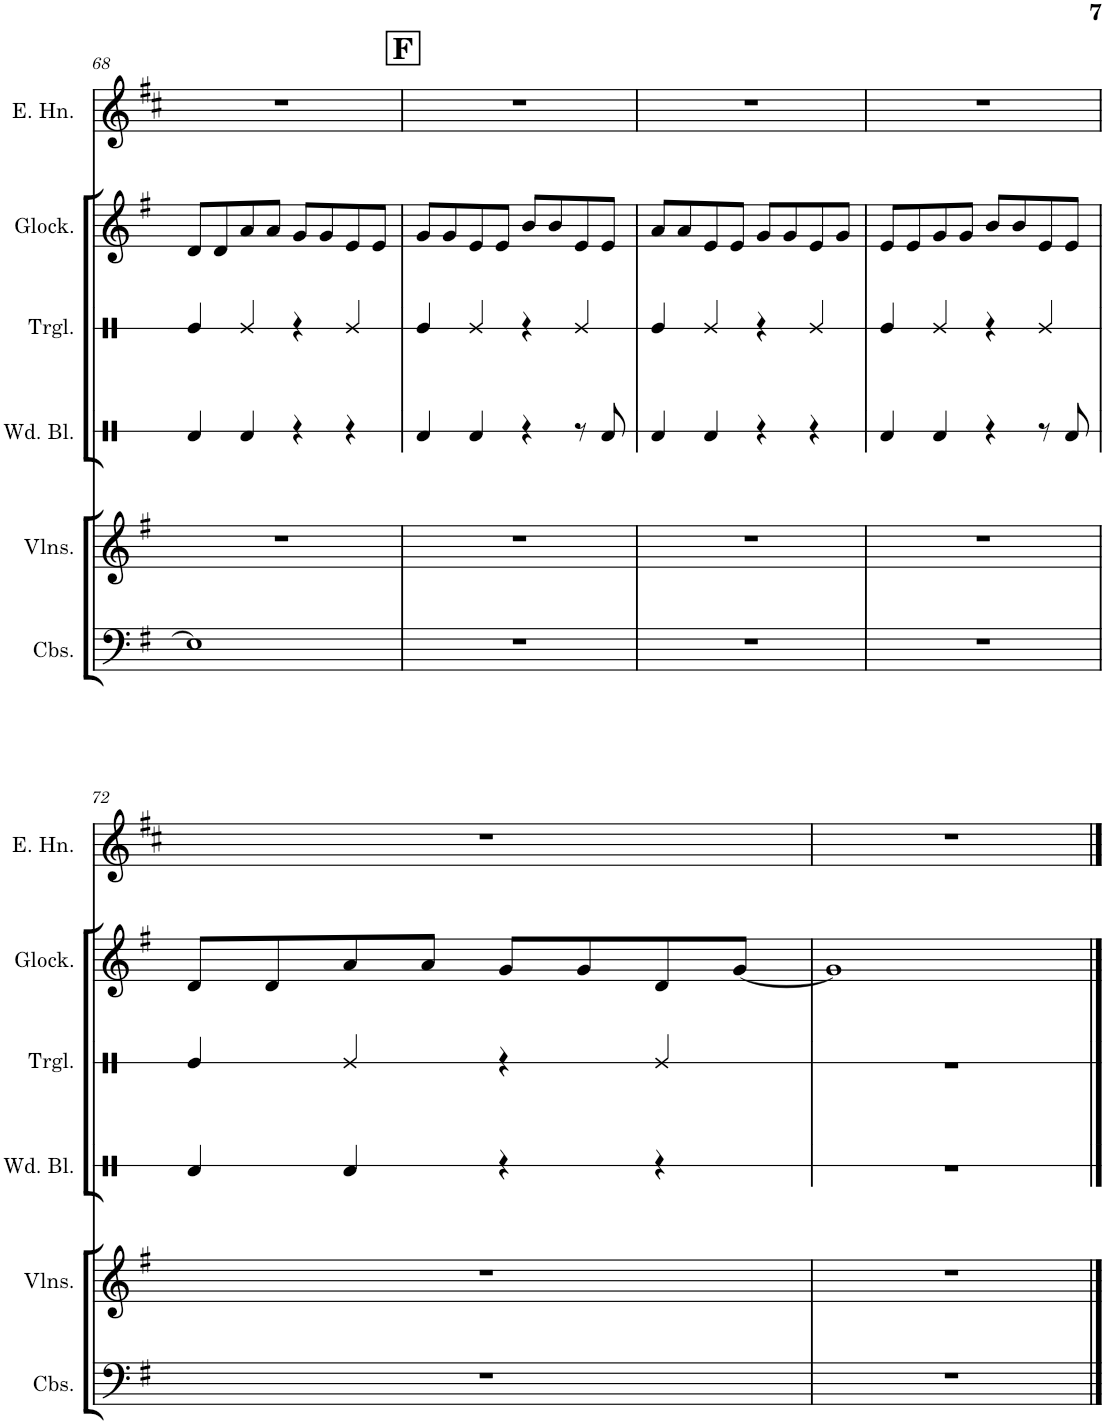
**kern	**kern	**kern	**kern	**kern	**kern
*part6	*part5	*part4	*part3	*part2	*part1
*staff6	*staff5	*staff4	*staff3	*staff2	*staff1
*I"Contrabasses	*I"Violins	*I"Wood Blocks	*I"Triangle	*I"Glockenspiel	*I"English Horn
*I'Cbs.	*I'Vlns.	*I'Wd. Bl.	*I'Trgl.	*I'Glock.	*I'E. Hn.
!!LO:PB:g=z
*clefF4	*clefG2	*clefX	*clefX	*clefG2	*clefG2
*Trd7c12	*	*	*	*Trd-14c-24	*Trd4c7
*k[f#]	*k[f#]	*k[]	*k[]	*k[f#]	*k[f#c#]
*M4/4	*M4/4	*M4/4	*M4/4	*M4/4	*M4/4
=68	=68	=68	=68	=68	=68
1E]	1r	4Rd/	4Re/	8d/L	1r
.	.	.	.	8d/	.
.	.	4Rd/	4Re/	8a/	.
.	.	.	.	8a/J	.
.	.	4r	4r	8g/L	.
.	.	.	.	8g/	.
.	.	4r	4Re/	8e/	.
.	.	.	.	8e/J	.
!!LO:REH:place=s1:a:B:cj:fs=14:t=F
=69	=69	=69	=69	=69	=69
1r	1r	4Rd/	4Re/	8g/L	1r
.	.	.	.	8g/	.
.	.	4Rd/	4Re/	8e/	.
.	.	.	.	8e/J	.
.	.	4r	4r	8b/L	.
.	.	.	.	8b/	.
.	.	8r	4Re/	8e/	.
.	.	8Rd/	.	8e/J	.
=70	=70	=70	=70	=70	=70
1r	1r	4Rd/	4Re/	8a/L	1r
.	.	.	.	8a/	.
.	.	4Rd/	4Re/	8e/	.
.	.	.	.	8e/J	.
.	.	4r	4r	8g/L	.
.	.	.	.	8g/	.
.	.	4r	4Re/	8e/	.
.	.	.	.	8g/J	.
=71	=71	=71	=71	=71	=71
1r	1r	4Rd/	4Re/	8e/L	1r
.	.	.	.	8e/	.
.	.	4Rd/	4Re/	8g/	.
.	.	.	.	8g/J	.
.	.	4r	4r	8b/L	.
.	.	.	.	8b/	.
.	.	8r	4Re/	8e/	.
.	.	8Rd/	.	8e/J	.
!!LO:LB:g=z
=72	=72	=72	=72	=72	=72
1r	1r	4Rd/	4Re/	8d/L	1r
.	.	.	.	8d/	.
.	.	4Rd/	4Re/	8a/	.
.	.	.	.	8a/J	.
.	.	4r	4r	8g/L	.
.	.	.	.	8g/	.
.	.	4r	4Re/	8d/	.
.	.	.	.	[8g/J	.
=73	=73	=73	=73	=73	=73
1r	1r	1r	1r	1g]	1r
==	==	==	==	==	==
*-	*-	*-	*-	*-	*-
